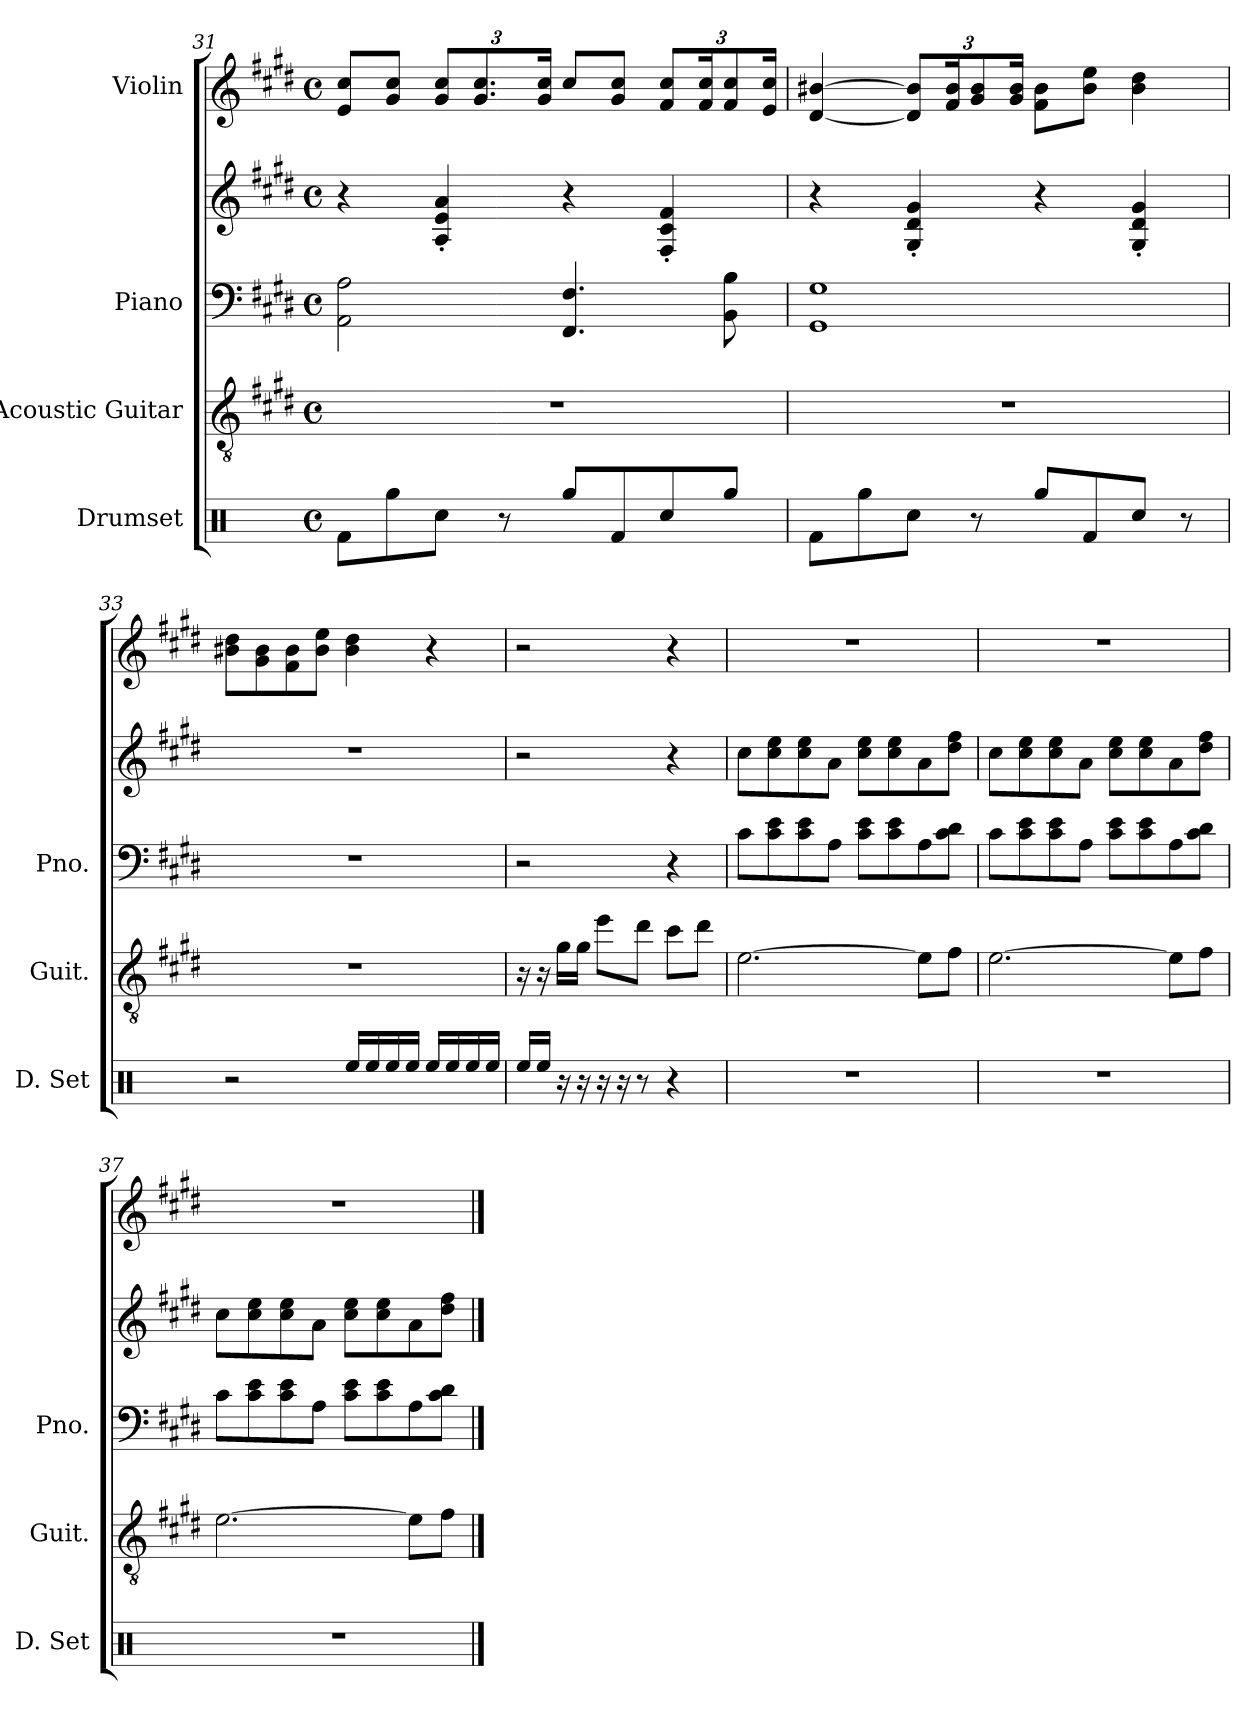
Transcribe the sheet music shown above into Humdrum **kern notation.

**kern	**kern	**kern	**kern	**kern
*part4	*part3	*part2	*part2	*part1
*staff5	*staff4	*staff3	*staff2	*staff1
*I"Drumset	*I"Acoustic Guitar	*I"Piano	*	*I"Violin
*I'D. Set	*I'Guit.	*I'Pno.	*	*
!!LO:PB:g=z
*clefX	*clefGv2	*clefF4	*clefG2	*clefG2
*k[]	*k[f#c#g#d#]	*k[f#c#g#d#]	*k[f#c#g#d#]	*k[f#c#g#d#]
*M4/4	*M4/4	*M4/4	*M4/4	*M4/4
*met(c)	*met(c)	*met(c)	*met(c)	*met(c)
=31	=31	=31	=31	=31
8Rf\L	1r	2AA\ 2A\	4r	8e/ 8cc#/L
8Rgg\	.	.	.	8g#/ 8cc#/J
*	*	*	*	*Xbrackettup
8Rcc\J	.	.	4A/' 4e/' 4a/'	12g#/ 12cc#/L
.	.	.	.	12.g#/ 12.cc#/
8r	.	.	.	.
.	.	.	.	24g#/ 24cc#/Jk
8Rgg/L	.	4.FF#/ 4.F#/	4r	8cc#/L
8Rf/	.	.	.	8g#/ 8cc#/J
8Rcc/	.	.	4F#/' 4c#/' 4f#/'	12f#/ 12cc#/L
.	.	.	.	24f#/ 24cc#/K
8Rgg/J	.	8BB\ 8B\	.	12f#/ 12cc#/
.	.	.	.	24e/ 24cc#/Jk
=32	=32	=32	=32	=32
8Rf\L	1r	1GG# 1G#	4r	[4d#/ [4b#X/
8Rgg\	.	.	.	.
8Rcc\J	.	.	4G#/' 4d#/' 4g#/'	12d#/] 12b#/]L
.	.	.	.	24f#/ 24b#/K
8r	.	.	.	12g#/ 12b#/
.	.	.	.	24g#/ 24b#/Jk
8Rgg/L	.	.	4r	8f#\ 8b#\L
8Rf/	.	.	.	8b#\ 8ee\J
8Rcc/J	.	.	4G#/' 4d#/' 4g#/'	4b#\ 4dd#\
8r	.	.	.	.
=33	=33	=33	=33	=33
2r	1r	1r	1r	8b#X\ 8dd#\L
.	.	.	.	8g#\ 8b#\
.	.	.	.	8f#\ 8b#\
.	.	.	.	8b#\ 8ee\J
16Ree/LL	.	.	.	4b#\ 4dd#\
16Ree/	.	.	.	.
16Ree/	.	.	.	.
16Ree/JJ	.	.	.	.
16Ree/LL	.	.	.	4r
16Ree/	.	.	.	.
16Ree/	.	.	.	.
16Ree/JJ	.	.	.	.
!!LO:LB:g=z
=34	=34	=34	=34	=34
16Ree/LL	16r	2r	2r	2r
16Ree/JJ	16r	.	.	.
16r	16g#\LL	.	.	.
16r	16g#\JJ	.	.	.
16r	8ee\L	.	.	.
16r	.	.	.	.
8r	8dd#\J	.	.	.
4r	8cc#\L	4r	4r	4r
.	8dd#\J	.	.	.
=35	=35	=35	=35	=35
1r	[2.e\	8c#\L	8cc#\L	1r
.	.	8c#\ 8e\	8cc#\ 8ee\	.
.	.	8c#\ 8e\	8cc#\ 8ee\	.
.	.	8A\J	8a\J	.
.	.	8c#\ 8e\L	8cc#\ 8ee\L	.
.	.	8c#\ 8e\	8cc#\ 8ee\	.
.	8e\L]	8A\	8a\	.
.	8f#\J	8c#\ 8d#\J	8dd#\ 8ff#\J	.
=36	=36	=36	=36	=36
1r	[2.e\	8c#\L	8cc#\L	1r
.	.	8c#\ 8e\	8cc#\ 8ee\	.
.	.	8c#\ 8e\	8cc#\ 8ee\	.
.	.	8A\J	8a\J	.
.	.	8c#\ 8e\L	8cc#\ 8ee\L	.
.	.	8c#\ 8e\	8cc#\ 8ee\	.
.	8e\L]	8A\	8a\	.
.	8f#\J	8c#\ 8d#\J	8dd#\ 8ff#\J	.
!!LO:PB:g=z
=37	=37	=37	=37	=37
1r	[2.e\	8c#\L	8cc#\L	1r
.	.	8c#\ 8e\	8cc#\ 8ee\	.
.	.	8c#\ 8e\	8cc#\ 8ee\	.
.	.	8A\J	8a\J	.
.	.	8c#\ 8e\L	8cc#\ 8ee\L	.
.	.	8c#\ 8e\	8cc#\ 8ee\	.
.	8e\L]	8A\	8a\	.
.	8f#\J	8c#\ 8d#\J	8dd#\ 8ff#\J	.
==	==	==	==	==
*-	*-	*-	*-	*-
